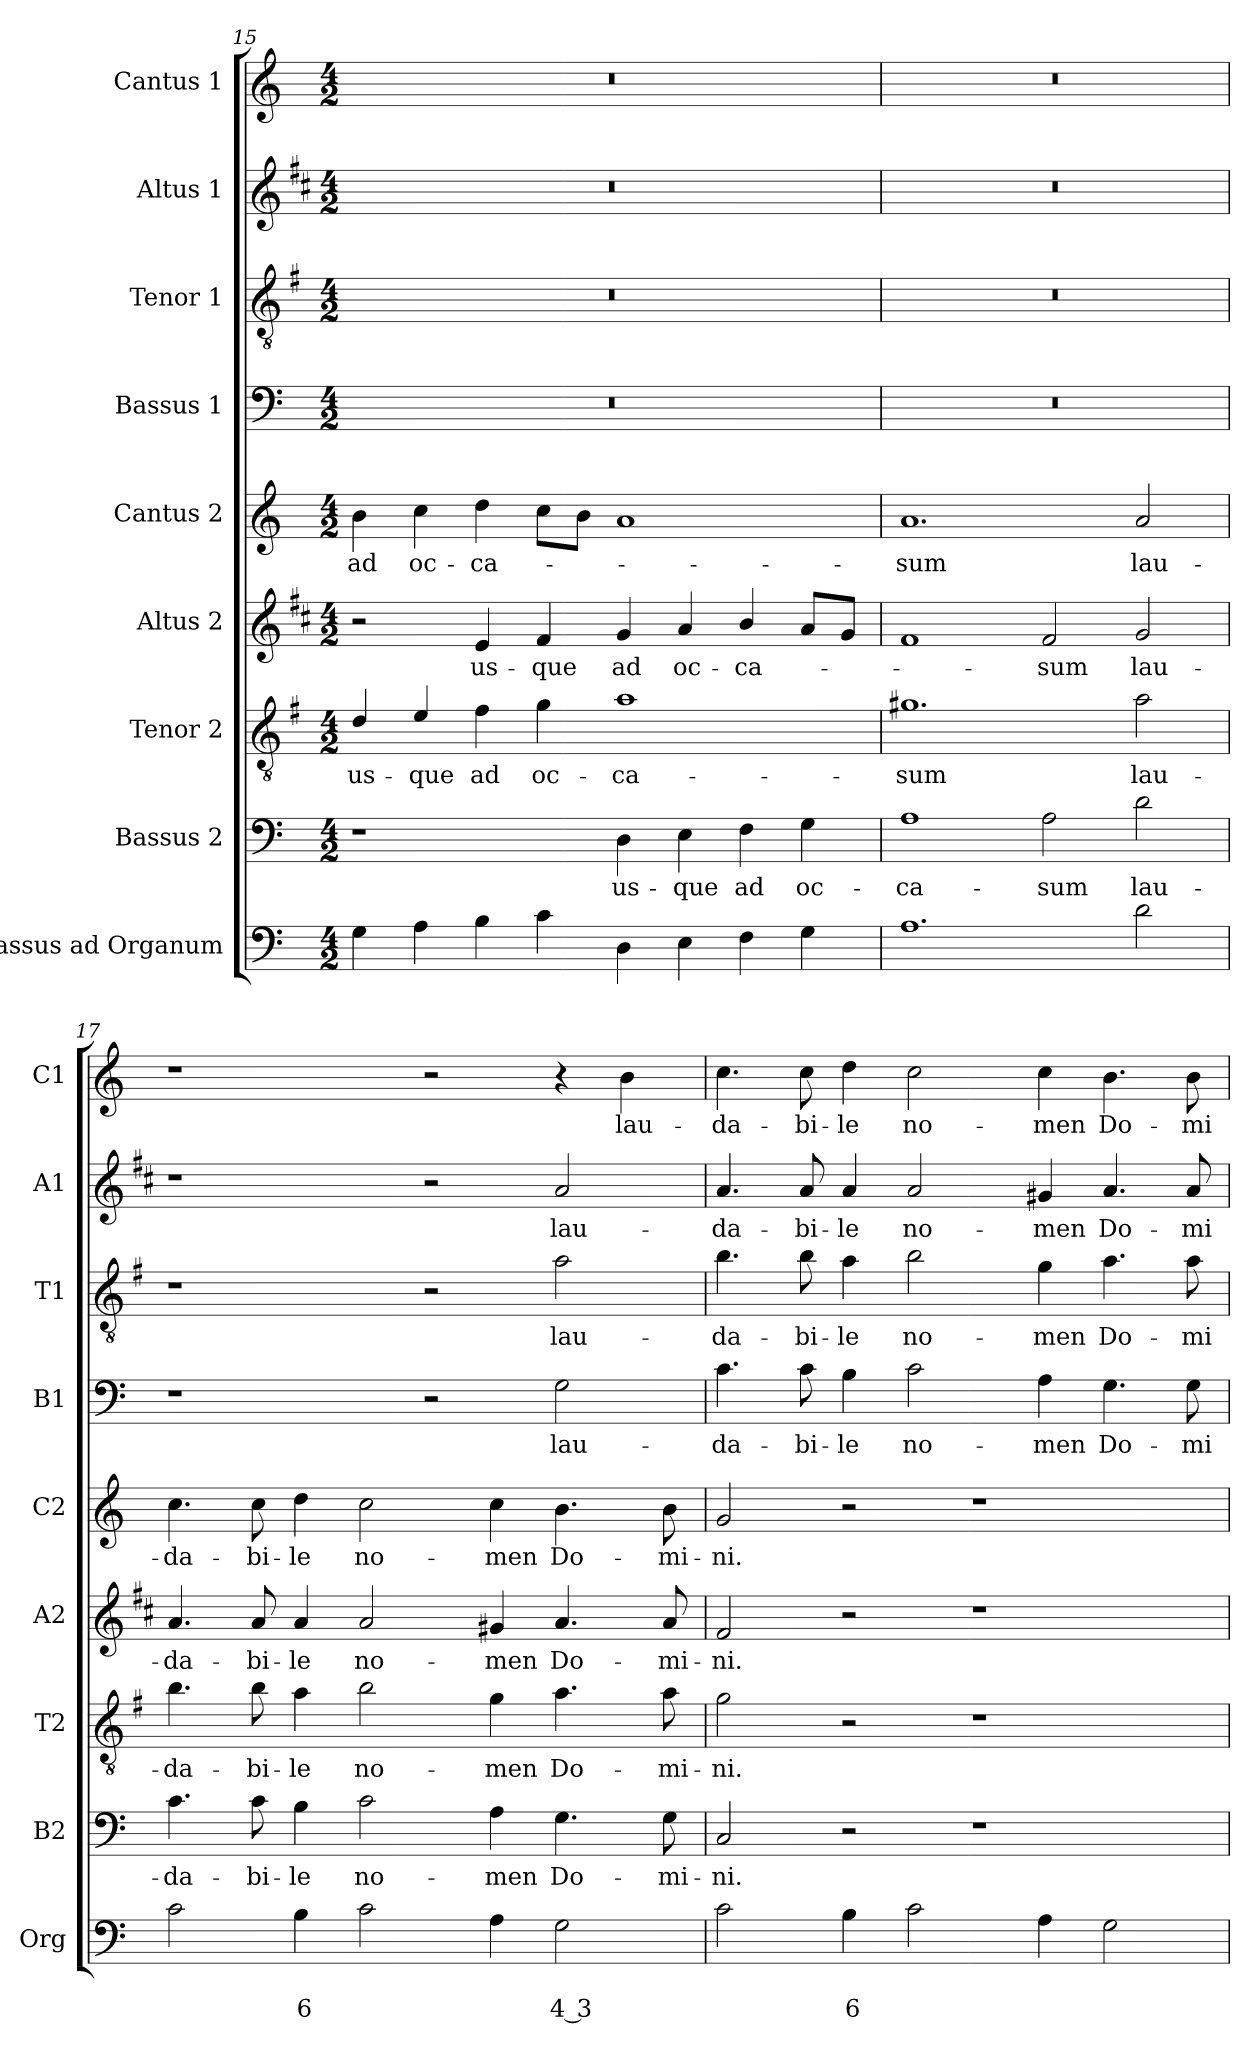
**kern	**text	**text	**kern	**text	**kern	**text	**kern	**text	**kern	**text	**kern	**text	**kern	**text	**kern	**text	**kern	**text
*part9	*part9	*part9	*part8	*part8	*part7	*part7	*part6	*part6	*part5	*part5	*part4	*part4	*part3	*part3	*part2	*part2	*part1	*part1
*staff9	*staff9	*staff9	*staff8	*staff8	*staff7	*staff7	*staff6	*staff6	*staff5	*staff5	*staff4	*staff4	*staff3	*staff3	*staff2	*staff2	*staff1	*staff1
*I"Bassus ad Organum	*	*	*I"Bassus 2	*	*I"Tenor 2	*	*I"Altus 2	*	*I"Cantus 2	*	*I"Bassus 1	*	*I"Tenor 1	*	*I"Altus 1	*	*I"Cantus 1	*
*I'Org	*	*	*I'B2	*	*I'T2	*	*I'A2	*	*I'C2	*	*I'B1	*	*I'T1	*	*I'A1	*	*I'C1	*
*clefF4	*	*	*clefF4	*	*clefGv2	*	*clefG2	*	*clefG2	*	*clefF4	*	*clefGv2	*	*clefG2	*	*clefG2	*
*	*	*	*	*	*ITrd4c7	*	*ITrd1c2	*	*	*	*	*	*ITrd4c7	*	*ITrd1c2	*	*	*
*k[]	*	*	*k[]	*	*k[]	*	*k[]	*	*k[]	*	*k[]	*	*k[]	*	*k[]	*	*k[]	*
*C:	*	*	*C:	*	*C:	*	*C:	*	*C:	*	*C:	*	*C:	*	*C:	*	*C:	*
*M4/2	*	*	*M4/2	*	*M4/2	*	*M4/2	*	*M4/2	*	*M4/2	*	*M4/2	*	*M4/2	*	*M4/2	*
=15	=15	=15	=15	=15	=15	=15	=15	=15	=15	=15	=15	=15	=15	=15	=15	=15	=15	=15
!	!	!	!	!	!	!LO:LY:b	!	!	!	!LO:LY:b	!	!	!	!	!	!	!	!
4G\	.	.	1r	.	4G/	us-	2r	.	4b\	ad	0r	.	0r	.	0r	.	0r	.
!	!	!	!	!	!	!LO:LY:b	!	!	!	!LO:LY:b	!	!	!	!	!	!	!	!
4A\	.	.	.	.	4A/	-que	.	.	4cc\	oc-	.	.	.	.	.	.	.	.
!	!	!	!	!	!	!LO:LY:b	!	!LO:LY:b	!	!LO:LY:b	!	!	!	!	!	!	!	!
4B\	.	.	.	.	4B\	ad	4d/	us-	4dd\	-ca-	.	.	.	.	.	.	.	.
!	!	!	!	!	!	!LO:LY:b	!	!LO:LY:b	!	!	!	!	!	!	!	!	!	!
4c\	.	.	.	.	4c\	oc-	4e/	-que	8cc\L	.	.	.	.	.	.	.	.	.
.	.	.	.	.	.	.	.	.	8b\J	.	.	.	.	.	.	.	.	.
!	!	!	!	!LO:LY:b	!	!LO:LY:b	!	!LO:LY:b	!	!	!	!	!	!	!	!	!	!
4D\	.	.	4D\	us-	1d	-ca-	4f/	ad	1a	.	.	.	.	.	.	.	.	.
!	!	!	!	!LO:LY:b	!	!	!	!LO:LY:b	!	!	!	!	!	!	!	!	!	!
4E\	.	.	4E\	-que	.	.	4g/	oc-	.	.	.	.	.	.	.	.	.	.
!	!	!	!	!LO:LY:b	!	!	!	!LO:LY:b	!	!	!	!	!	!	!	!	!	!
4F\	.	.	4F\	ad	.	.	4a/	-ca-	.	.	.	.	.	.	.	.	.	.
!	!	!	!	!LO:LY:b	!	!	!	!	!	!	!	!	!	!	!	!	!	!
4G\	.	.	4G\	oc-	.	.	8g/L	.	.	.	.	.	.	.	.	.	.	.
.	.	.	.	.	.	.	8f/J	.	.	.	.	.	.	.	.	.	.	.
=16	=16	=16	=16	=16	=16	=16	=16	=16	=16	=16	=16	=16	=16	=16	=16	=16	=16	=16
!	!	!	!	!LO:LY:b	!	!LO:LY:b	!	!	!	!LO:LY:b	!	!	!	!	!	!	!	!
1.A	.	.	1A	-ca-	1.c#X	-sum	1e	.	1.a	-sum	0r	.	0r	.	0r	.	0r	.
!	!	!	!	!LO:LY:b	!	!	!	!LO:LY:b	!	!	!	!	!	!	!	!	!	!
.	.	.	2A\	-sum	.	.	2e/	-sum	.	.	.	.	.	.	.	.	.	.
!	!	!	!	!LO:LY:b	!	!LO:LY:b	!	!LO:LY:b	!	!LO:LY:b	!	!	!	!	!	!	!	!
2d\	.	.	2d\	lau-	2d\	lau-	2f/	lau-	2a/	lau-	.	.	.	.	.	.	.	.
!!LO:LB:g=z
=17	=17	=17	=17	=17	=17	=17	=17	=17	=17	=17	=17	=17	=17	=17	=17	=17	=17	=17
!	!	!	!	!LO:LY:b	!	!LO:LY:b	!	!LO:LY:b	!	!LO:LY:b	!	!	!	!	!	!	!	!
2c\	.	.	4.c\	-da-	4.e\	-da-	4.g/	-da-	4.cc\	-da-	1r	.	1r	.	1r	.	1r	.
!	!	!	!	!LO:LY:b	!	!LO:LY:b	!	!LO:LY:b	!	!LO:LY:b	!	!	!	!	!	!	!	!
.	.	.	8c\	-bi-	8e\	-bi-	8g/	-bi-	8cc\	-bi-	.	.	.	.	.	.	.	.
!	!	!LO:LY:b	!	!LO:LY:b	!	!LO:LY:b	!	!LO:LY:b	!	!LO:LY:b	!	!	!	!	!	!	!	!
4B\	.	6	4B\	-le	4d\	-le	4g/	-le	4dd\	-le	.	.	.	.	.	.	.	.
!	!	!	!	!LO:LY:b	!	!LO:LY:b	!	!LO:LY:b	!	!LO:LY:b	!	!	!	!	!	!	!	!
2c\	.	.	2c\	no-	2e\	no-	2g/	no-	2cc\	no-	.	.	.	.	.	.	.	.
.	.	.	.	.	.	.	.	.	.	.	2r	.	2r	.	2r	.	2r	.
!	!	!	!	!LO:LY:b	!	!LO:LY:b	!	!LO:LY:b	!	!LO:LY:b	!	!	!	!	!	!	!	!
4A\	.	.	4A\	-men	4c\	-men	4f#X/	-men	4cc\	-men	.	.	.	.	.	.	.	.
!	!	!LO:LY:b	!	!LO:LY:b	!	!LO:LY:b	!	!LO:LY:b	!	!LO:LY:b	!	!LO:LY:b	!	!LO:LY:b	!	!LO:LY:b	!	!
2G\	.	4 3	4.G\	Do-	4.d\	Do-	4.g/	Do-	4.b\	Do-	2G\	lau-	2d\	lau-	2g/	lau-	4r	.
!	!	!	!	!	!	!	!	!	!	!	!	!	!	!	!	!	!	!LO:LY:b
.	.	.	.	.	.	.	.	.	.	.	.	.	.	.	.	.	4b\	lau-
!	!	!	!	!LO:LY:b	!	!LO:LY:b	!	!LO:LY:b	!	!LO:LY:b	!	!	!	!	!	!	!	!
.	.	.	8G\	-mi-	8d\	-mi-	8g/	-mi-	8b\	-mi-	.	.	.	.	.	.	.	.
=18	=18	=18	=18	=18	=18	=18	=18	=18	=18	=18	=18	=18	=18	=18	=18	=18	=18	=18
!	!	!	!	!LO:LY:b	!	!LO:LY:b	!	!LO:LY:b	!	!LO:LY:b	!	!LO:LY:b	!	!LO:LY:b	!	!LO:LY:b	!	!LO:LY:b
2c\	.	.	2C/	-ni.	2c\	-ni.	2e/	-ni.	2g/	-ni.	4.c\	-da-	4.e\	-da-	4.g/	-da-	4.cc\	-da-
!	!	!	!	!	!	!	!	!	!	!	!	!LO:LY:b	!	!LO:LY:b	!	!LO:LY:b	!	!LO:LY:b
.	.	.	.	.	.	.	.	.	.	.	8c\	-bi-	8e\	-bi-	8g/	-bi-	8cc\	-bi-
!	!	!LO:LY:b	!	!	!	!	!	!	!	!	!	!LO:LY:b	!	!LO:LY:b	!	!LO:LY:b	!	!LO:LY:b
4B\	.	6	2r	.	2r	.	2r	.	2r	.	4B\	-le	4d\	-le	4g/	-le	4dd\	-le
!	!	!	!	!	!	!	!	!	!	!	!	!LO:LY:b	!	!LO:LY:b	!	!LO:LY:b	!	!LO:LY:b
2c\	.	.	.	.	.	.	.	.	.	.	2c\	no-	2e\	no-	2g/	no-	2cc\	no-
.	.	.	1r	.	1r	.	1r	.	1r	.	.	.	.	.	.	.	.	.
!	!	!	!	!	!	!	!	!	!	!	!	!LO:LY:b	!	!LO:LY:b	!	!LO:LY:b	!	!LO:LY:b
4A\	.	.	.	.	.	.	.	.	.	.	4A\	-men	4c\	-men	4f#X/	-men	4cc\	-men
!	!	!	!	!	!	!	!	!	!	!	!	!LO:LY:b	!	!LO:LY:b	!	!LO:LY:b	!	!LO:LY:b
2G\	.	.	.	.	.	.	.	.	.	.	4.G\	Do-	4.d\	Do-	4.g/	Do-	4.b\	Do-
!	!	!	!	!	!	!	!	!	!	!	!	!LO:LY:b	!	!LO:LY:b	!	!LO:LY:b	!	!LO:LY:b
.	.	.	.	.	.	.	.	.	.	.	8G\	-mi-	8d\	-mi-	8g/	-mi-	8b\	-mi-
=	=	=	=	=	=	=	=	=	=	=	=	=	=	=	=	=	=	=
*-	*-	*-	*-	*-	*-	*-	*-	*-	*-	*-	*-	*-	*-	*-	*-	*-	*-	*-
